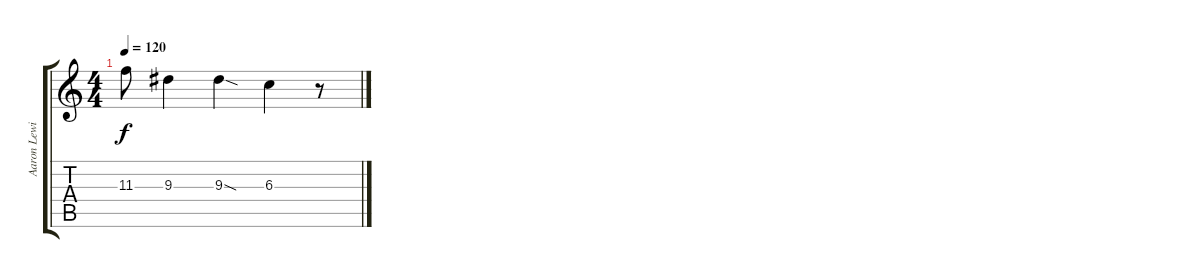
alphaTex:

\track ("Aaron Lewis Vocals" "Aaron Lewi") {instrument acousticguitarnylon}
\staff {score tabs}
\tuning (Eb4 Bb3 Gb3 Db3 Ab2 Eb2) {hide}
\ts (4 4)
\tempo 120
\clef g2
\ks c
11.3{t}.8{dy f} 9.3.4 9.3{sod}.4 6.3.4 r.8
